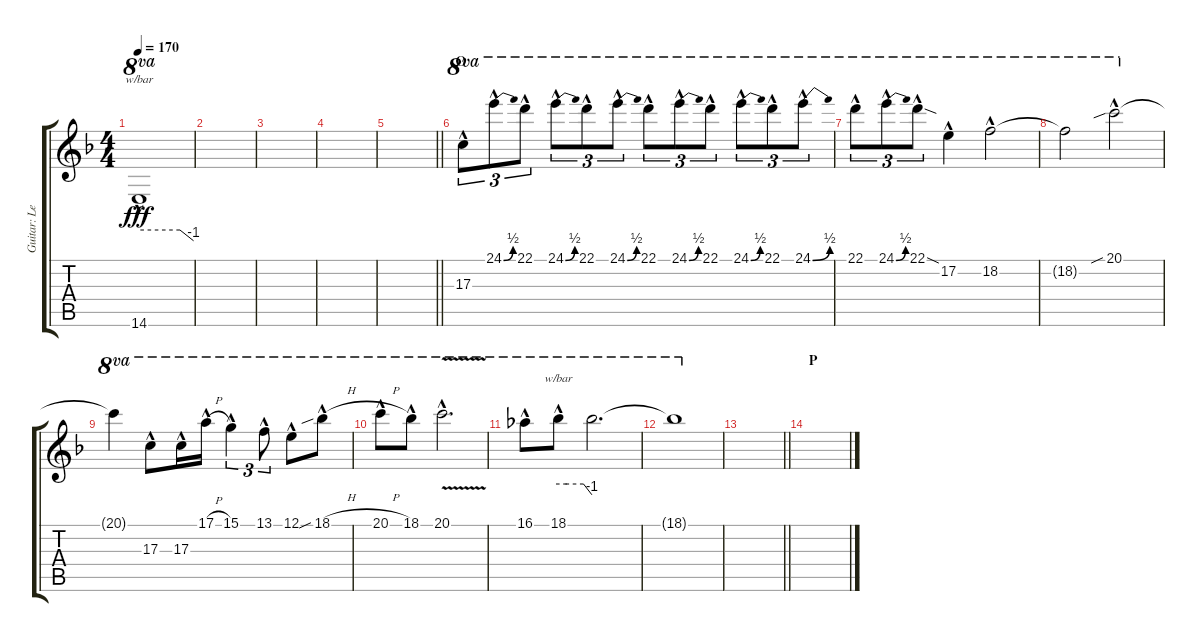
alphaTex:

\track ("Guitar: Lead" "Guitar: Le") {instrument overdrivenguitar}
\staff {score tabs}
\tuning (E4 B3 G3 D3 A2 D2) {hide}
\ts (4 4)
\tempo 170
\clef g2
\ks f
14.6{hac}.1{tbe (custom default 0 0 45 0 60 -4) ot 8va dy fff} |
|
|
|
\barLineRight lightlight
|
\section ("" "O")
17.3{hac}.8{tu (3 2) ot 8va} 24.1{be (bend 0 0 60 2) hac}.8{tu (3 2) ot 8va} 22.1{hac}.8{tu (3 2) ot 8va} 24.1{be (bend 0 0 60 2) hac}.8{tu (3 2) ot 8va} 22.1{hac}.8{tu (3 2) ot 8va} 24.1{be (bend 0 0 60 2) hac}.8{tu (3 2) ot 8va} 22.1{hac}.8{tu (3 2) ot 8va} 24.1{be (bend 0 0 60 2) hac}.8{tu (3 2) ot 8va} 22.1{hac}.8{tu (3 2) ot 8va} 24.1{be (bend 0 0 60 2) hac}.8{tu (3 2) ot 8va} 22.1{hac}.8{tu (3 2) ot 8va} 24.1{be (bend 0 0 60 2) hac}.8{tu (3 2) ot 8va} |
22.1{hac}.8{tu (3 2) ot 8va} 24.1{be (bend 0 0 60 2) hac}.8{tu (3 2) ot 8va} 22.1{sod hac}.8{tu (3 2) ot 8va} 17.2{hac}.4{ot 8va} 18.2{hac}.2{ot 8va} |
18.2{t}.2{ot 8va} 20.1{sib hac}.2{ot 8va} |
20.1{t}.4{ot 8va} 17.3{hac}.8{ot 8va} 17.3{hac}.16{ot 8va} 17.1{h hac}.16{ot 8va} 15.1{hac}.4{tu (3 2) ot 8va} 13.1{hac}.8{tu (3 2) ot 8va} 12.1{hac}.8{ot 8va} 18.1{sib h hac}.8{ot 8va} |
20.1{h hac}.8{ot 8va} 18.1{hac}.8{ot 8va} 20.1{v hac}.2{d ot 8va} |
16.1{hac}.8{ot 8va} 18.1{hac}.8{tbe (custom default 0 0 15 0 45 0 60 -4) ot 8va} 18.1{t}.2{d ot 8va} |
18.1{t}.1{ot 8va} |
\barLineRight lightlight
|
\section ("" "P")
